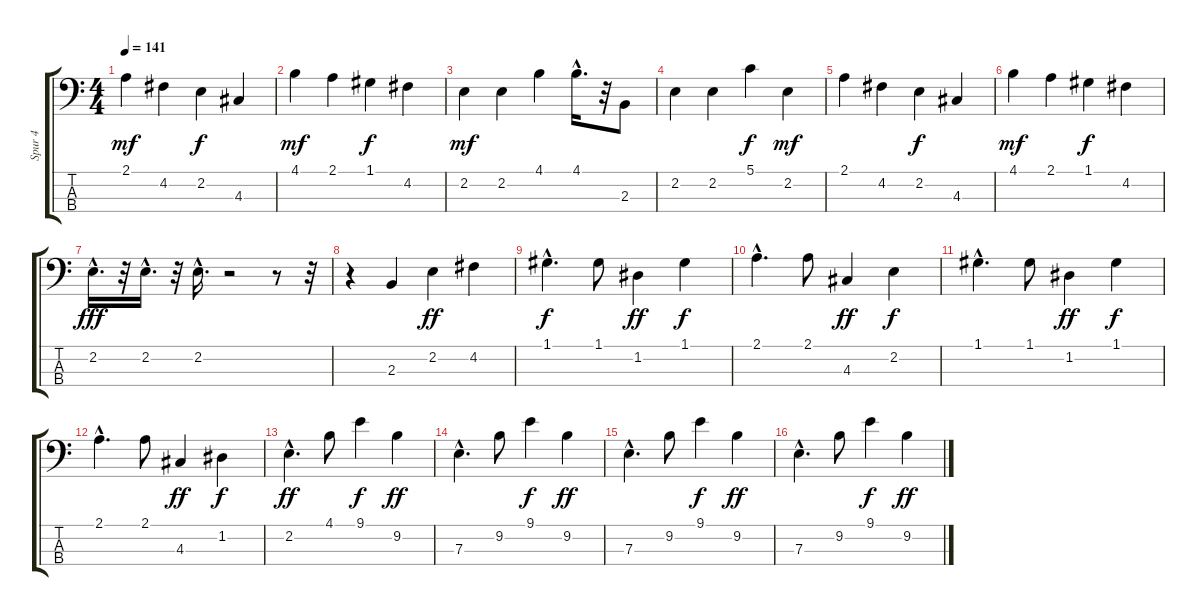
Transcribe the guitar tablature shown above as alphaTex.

\track ("Spur 4" "Spur 4") {instrument electricbassfinger}
\staff {score tabs}
\tuning (G2 D2 A1 E1) {hide}
\ts (4 4)
\tempo 141
\clef f4
\ks c
2.1.4{dy mf} 4.2.4 2.2.4{dy f} 4.3.4 |
4.1.4{dy mf} 2.1.4 1.1.4{dy f} 4.2.4 |
2.2.4{dy mf} 2.2.4 4.1.4 4.1{hac}.16{d} r.32 2.3.8 |
2.2.4 2.2.4 5.1.4{dy f} 2.2.4{dy mf} |
2.1.4 4.2.4 2.2.4{dy f} 4.3.4 |
4.1.4{dy mf} 2.1.4 1.1.4{dy f} 4.2.4 |
2.2{hac}.16{d dy fff} r.32 2.2{hac}.16{d} r.32 2.2{hac}.16{d} r.2 r.8 r.32 |
r.4 2.3.4 2.2.4{dy ff} 4.2.4 |
1.1{hac}.4{d dy f} 1.1.8 1.2.4{dy ff} 1.1.4{dy f} |
2.1{hac}.4{d} 2.1.8 4.3.4{dy ff} 2.2.4{dy f} |
1.1{hac}.4{d} 1.1.8 1.2.4{dy ff} 1.1.4{dy f} |
2.1{hac}.4{d} 2.1.8 4.3.4{dy ff} 1.2.4{dy f} |
2.2{hac}.4{d dy ff} 4.1.8 9.1.4{dy f} 9.2.4{dy ff} |
7.3{hac}.4{d} 9.2.8 9.1.4{dy f} 9.2.4{dy ff} |
7.3{hac}.4{d} 9.2.8 9.1.4{dy f} 9.2.4{dy ff} |
7.3{hac}.4{d} 9.2.8 9.1.4{dy f} 9.2.4{dy ff}
